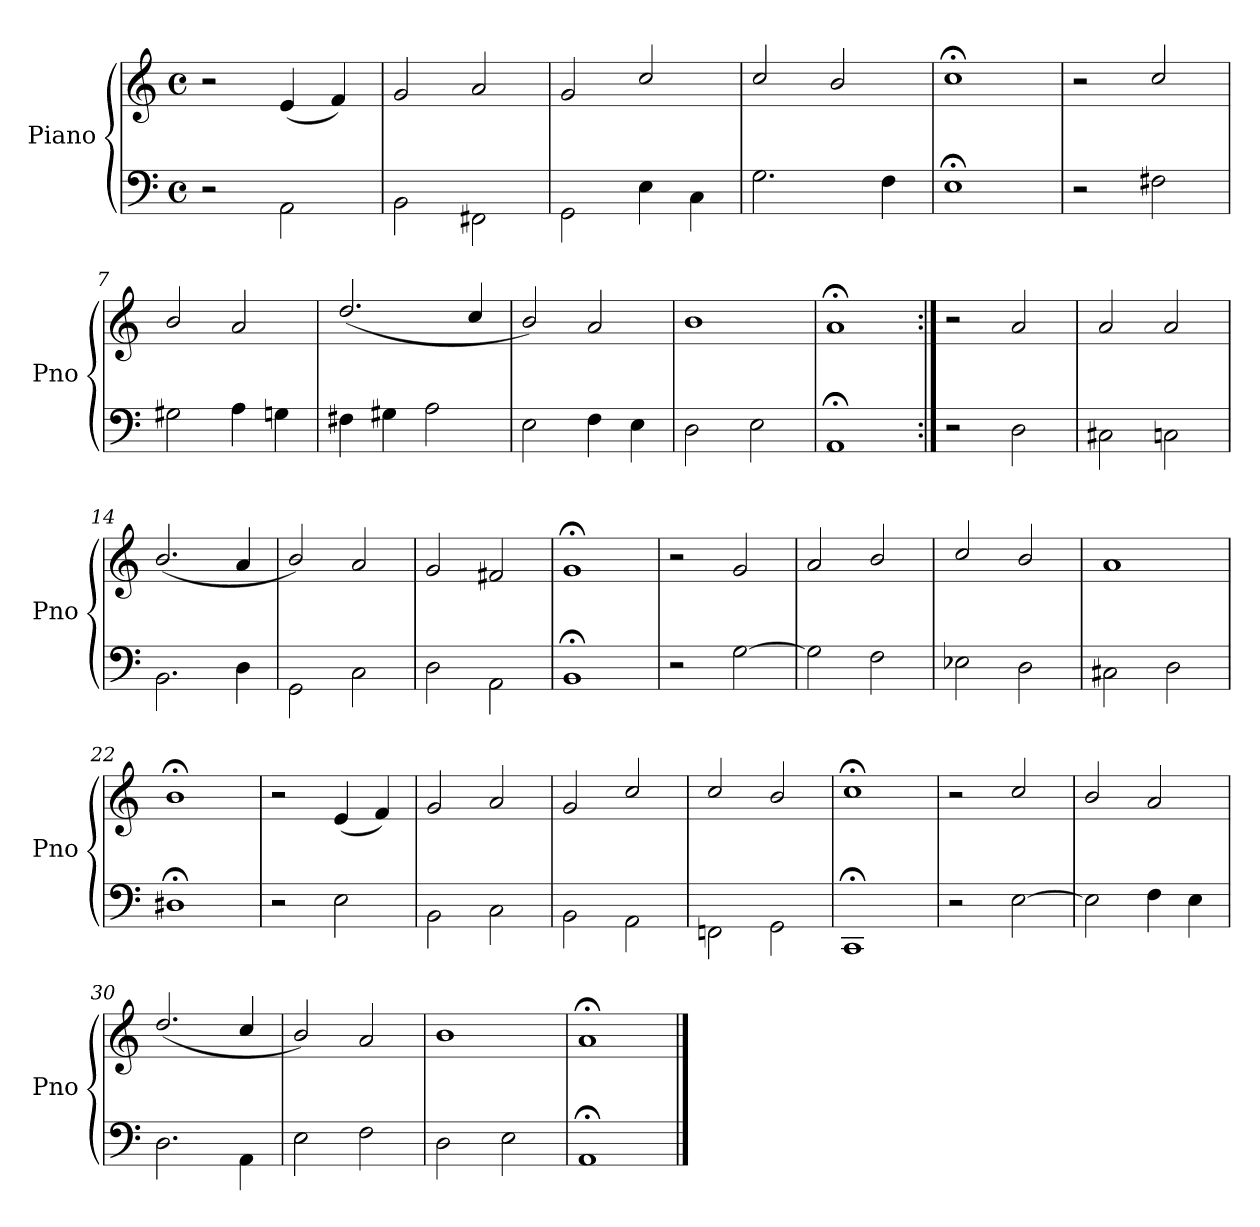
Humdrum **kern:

**kern	**kern
*part1	*part1
*staff2	*staff1
*I"Piano	*
*I'Pno	*
*clefF4	*clefG2
*k[]	*k[]
*M4/4	*M4/4
*met(c)	*met(c)
=1	=1
2r	2r
2AA\	(4e/
.	4f/)
=2	=2
2BB\	2g/
2FF#X\	2a/
=3	=3
2GG\	2g/
4E\	2cc/
4C\	.
=4	=4
2.G\	2cc/
.	2b/
4F\	.
=5	=5
1E;\	1cc;</
=6	=6
2r	2r
2F#X\	2cc/
=7	=7
2G#X\	2b/
4A\	2a/
4Gn\	.
=8	=8
4F#X\	(2.dd/
4G#X\	.
2A\	.
.	4cc/
=9	=9
2E\	2b/)
4F\	2a/
4E\	.
=10	=10
2D\	1b/
2E\	.
=11	=11
1AA;\	1a;</
!!LO:PB:g=z
=12:|!	=12:|!
2r	2r
2D\	2a/
=13	=13
2C#X\	2a/
2Cn\	2a/
=14	=14
2.BB\	(2.b/
4D\	4a/
=15	=15
2GG\	2b/)
2C\	2a/
=16	=16
2D\	2g/
2AA\	2f#X/
=17	=17
1BB;\	1g;</
=18	=18
2r	2r
[<2G\	2g/
=19	=19
2G\]	2a/
2F\	2b/
=20	=20
2E-X\	2cc/
2D\	2b/
=21	=21
2C#X\	1a/
2D\	.
=22	=22
1D#X;\	1b;</
!!LO:LB:g=z
=23	=23
2r	2r
2E\	(4e/
.	4f/)
=24	=24
2BB\	2g/
2C\	2a/
=25	=25
2BB\	2g/
2AA\	2cc/
=26	=26
2FFn\	2cc/
2GG\	2b/
=27	=27
1CC;\	1cc;</
=28	=28
2r	2r
[<2E\	2cc/
=29	=29
2E\]	2b/
4F\	2a/
4E\	.
=30	=30
2.D\	(2.dd/
4AA\	4cc/
=31	=31
2E\	2b/)
2F\	2a/
=32	=32
2D\	1b/
2E\	.
=33	=33
1AA;\	1a;</
==	==
*-	*-
